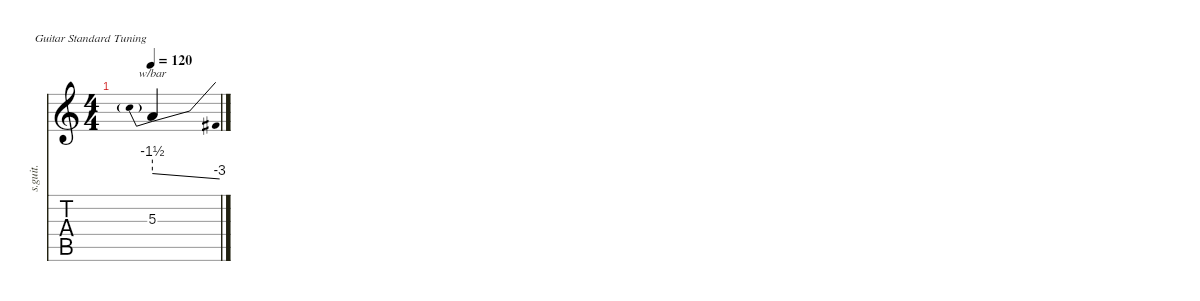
\defaultSystemsLayout 4
\hideDynamics
\bracketExtendMode nobrackets
\otherSystemsTrackNameOrientation horizontal
\track ("Steel Guitar" "s.guit.") {instrument acousticguitarsteel}
\staff {score tabs}
\tuning (E4 B3 G3 D3 A2 E2)
\ts (4 4)
\tempo 120
\clef g2
\ks c
5.3.4{tbe (predivedive default 0 -6 30.599999999999998 -12) dy mf instrument acousticguitarsteel beam Up}
